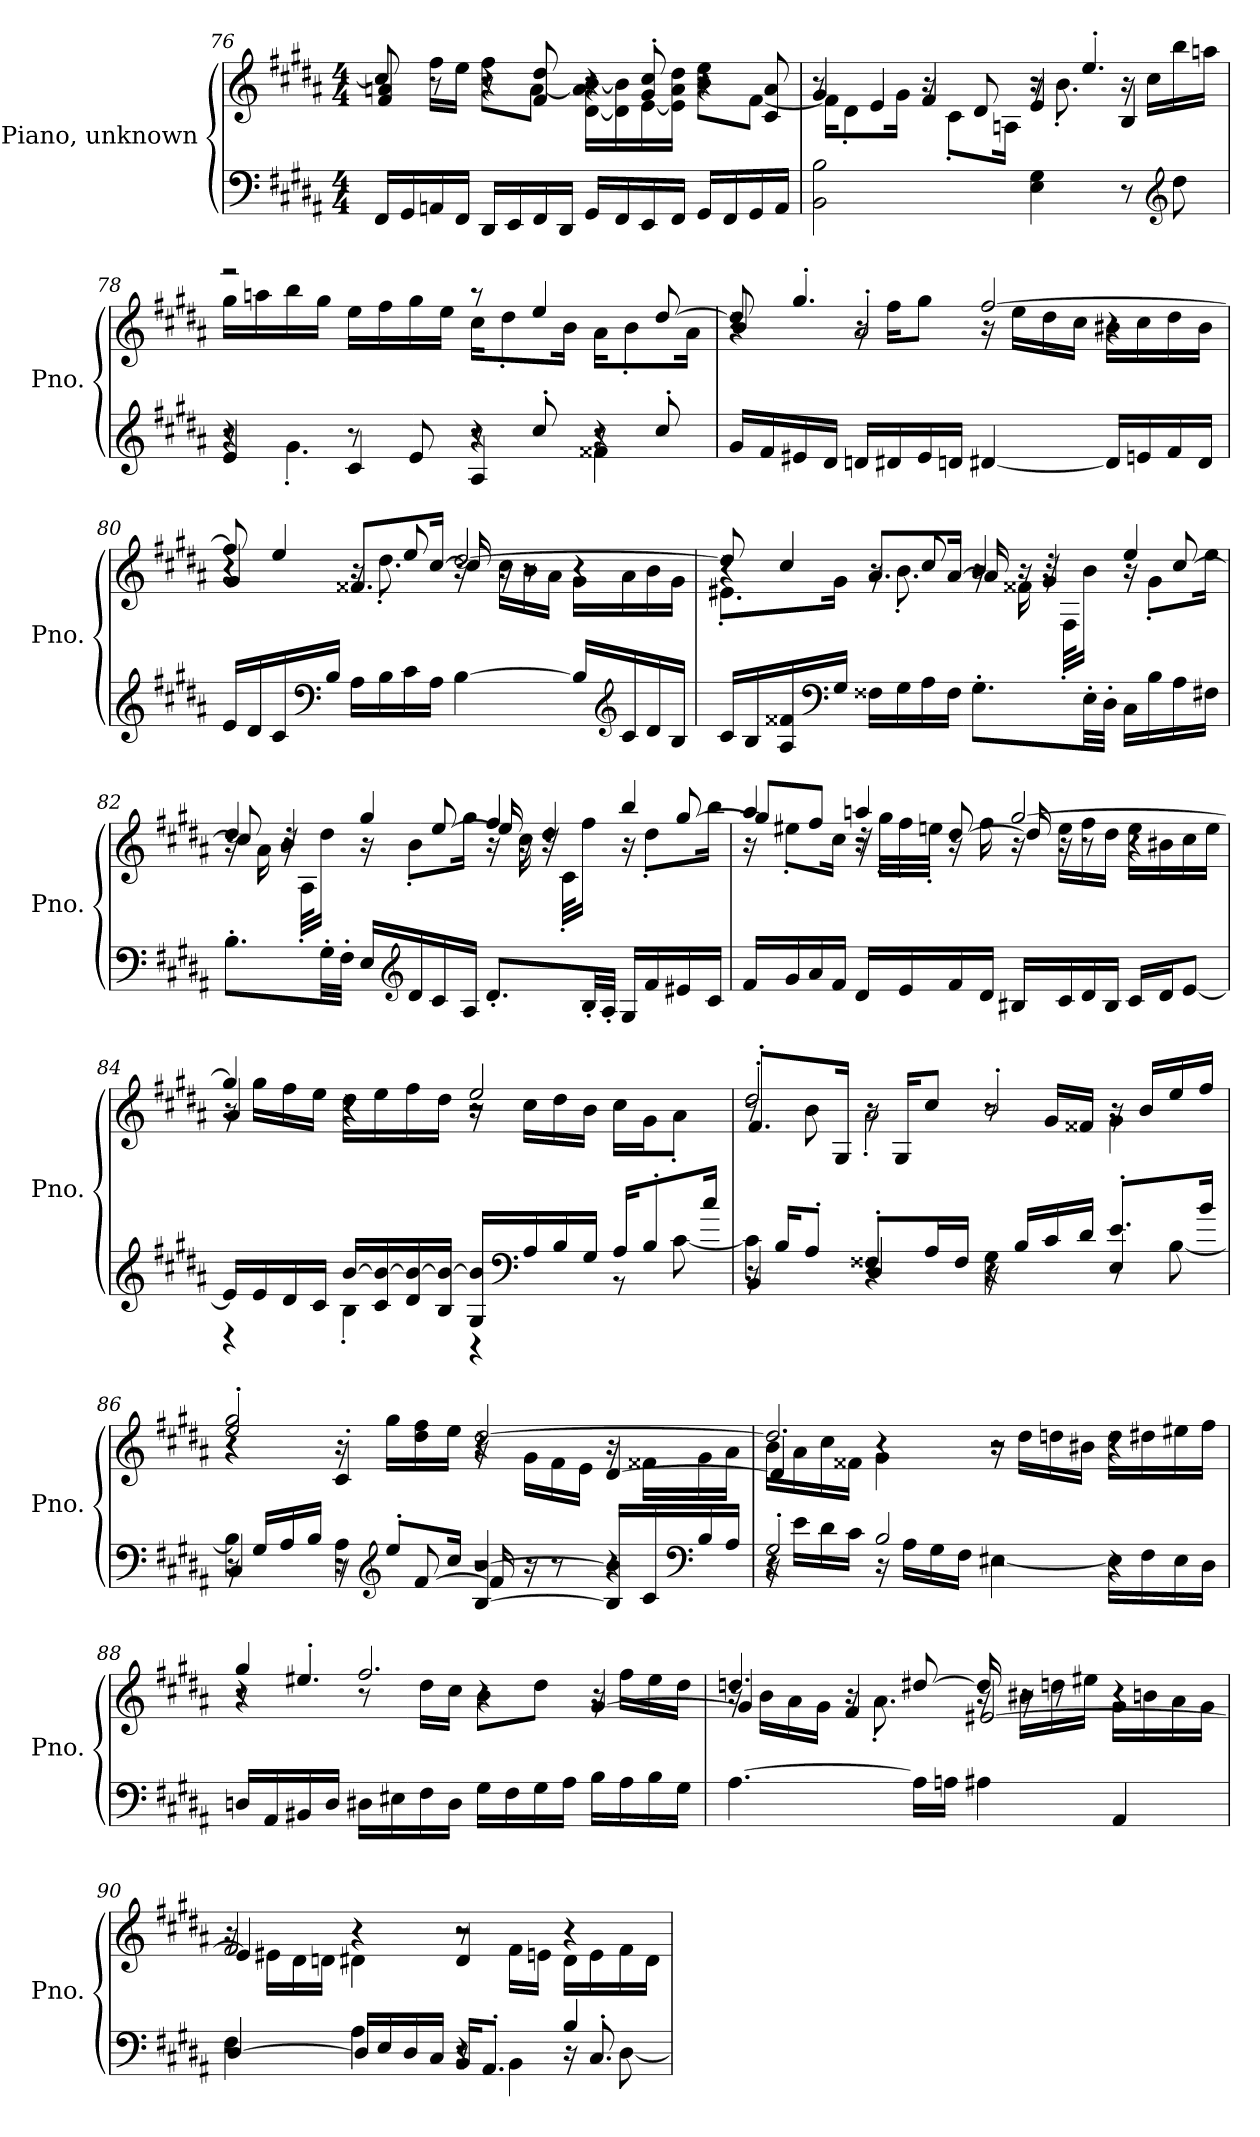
**kern	**kern
*part1	*part1
*staff2	*staff1
*I"Piano, unknown	*
*I'Pno.	*
*clefF4	*clefG2
*k[f#c#g#d#a#]	*k[f#c#g#d#a#]
*M4/4	*M4/4
=76	=76
*	*^
*	*	*^
16FF#/LL	8cc#/]	8r	4f#/ 4an/
16GG#/	.	.	.
16AAn/	8r	16ff#\LL	.
16FF#/JJ	.	16ee\JJ	.
16DD#/LL	8r	8ff#\L	4r
16EE/	.	.	.
16FF#/	8f#/ 8dd#/	[8a\J	.
16DD#/JJ	.	.	.
16GG#/LL	8r	[16d#\ 16a\] [16b\LL	4r
16FF#/	.	16d#\] 16b\]	.
16EE/	8g#/' 8cc#/'	[16e\	.
16FF#/JJ	.	16e\] 16a\ 16dd#\JJ	.
16GG#/LL	4r	8b\ 8ee\L	8r
16FF#/	.	.	.
16GG#/	.	[8f#\J	8c#/ 8a/
16AA/JJ	.	.	.
!!LO:LB:g=z	!!	!!
=77	=77	=77	=77
2BB\ 2B\	4g#/	16f#\KL]	8r
.	.	8d#'\	.
.	.	.	4e/
.	.	16g#\Jk	.
.	4f#/	16r	.
.	.	8c#'\L	.
.	.	.	8d#/
.	.	16An\Jk	.
4E\ 4G#\	8r	16r	4e/
.	.	8.b'\	.
.	4.ee'/	.	.
8r	.	16r	4B/
.	.	16cc#\LL	.
*clefG2	*	*	*
8dd#\	.	16bb\	.
.	.	16aan\JJ	.
*	*	*v	*v
=78	=78	=78
*^	*	*
*	*^	*	*
4r	8r	4e/	2r	16gg#\LL
.	.	.	.	16aan\
.	4.g#'\	.	.	16bb\
.	.	.	.	16gg#\JJ
8r	.	4c#/	.	16ee\LL
.	.	.	.	16ff#\
8e/	.	.	.	16gg#\
.	.	.	.	16ee\JJ
8r	4r	4A#/	8r	16cc#\KL
.	.	.	.	8dd#'\
8cc#'/	.	.	4ee/	.
.	.	.	.	16b\Jk
8r	4f##X\	4r	.	16a#\KL
.	.	.	.	8b'\
8cc#'/	.	.	[8dd#/	.
.	.	.	.	16a#\Jk
*v	*v	*v	*	*
!!LO:PB:g=z
=79	=79	=79
*	*	*^
16g#/LL	8dd#/]	4r	4b/
16f#/	.	.	.
16e#X/	4.gg#'/	.	.
16d#/JJ	.	.	.
16dn/LL	.	16r	2a#'/
16d#X/	.	16ff#\KL	.
16e#/	.	8gg#\J	.
16dn/JJ	.	.	.
[4d#X/	[2ff#/	16r	.
.	.	16ee\LL	.
.	.	16dd#\	.
.	.	16cc#\JJ	.
16d#/LL]	.	16b#X\LL	4r
16en/	.	16cc#\	.
16f#/	.	16dd#\	.
16d#/JJ	.	16b#\JJ	.
=80	=80	=80	=80
16e/LL	8ff#/]	4r	4g#/
16d#/	.	.	.
16c#/	4ee/	.	.
*clefF4	*	*	*
16B/JJ	.	.	.
16A#\LL	.	16r	8.f##X/L
16B\	.	8.dd#'\	.
16c#\	8ee/	.	.
16A#\JJ	.	.	[16cc#/Jk
[4B\	[2dd#/	16r	16cc#/]
.	.	16cc#\LL	16r
.	.	16b\	8r
.	.	16a#\JJ	.
16B/LL]	.	16g#\LL	4r
*clefG2	*	*	*
16c#/	.	16a#\	.
16d#/	.	16b\	.
16B/JJ	.	16g#\JJ	.
!!LO:LB:g=z	!!	!!
=81	=81	=81	=81
16c#/LL	8dd#/]	8.e#X'\L	4r
16B/	.	.	.
16A#/ 16f##X/	4cc#/	.	.
*clefF4	*	*	*
16G#/JJ	.	16g#\Jk	.
16F##X\LL	.	16r	8.a#/L
16G#\	.	8.b'\	.
16A#\	8cc#/	.	.
16F##\JJ	.	.	[16a#/Jk
8.G#'\L	4b/	16r	16a#/]
.	.	16f##X\	16r
.	.	32r	4g#/
.	.	32F#'\KLL	.
32E'\LL	.	16b\JJ	.
32D#'\JJJ	.	.	.
16C#\LL	4ee/	16r	.
16B\	.	8g#'\L	.
16A#\	.	.	[8cc#/
16F#X\JJ	.	16ee\Jk	.
!!LO:LB:g=z	!!	!!
=82	=82	=82	=82
8.B'\L	4dd#/	16r	8cc#/]
.	.	16a#\	.
.	.	32r	4b/
.	.	32A#'\KLL	.
32G#'\LL	.	16dd#\JJ	.
32F#'\JJJ	.	.	.
16E/LL	4gg#/	16r	.
*clefG2	*	*	*
16d#/	.	8b'\L	.
16c#/	.	.	[8ee/
16A#/JJ	.	16gg#\Jk	.
8.d#'/L	4ff#/	16r	16ee/]
.	.	16cc#\	16r
.	.	32r	4dd#/
.	.	32c#'\KLL	.
32B'/LL	.	16ff#\JJ	.
32A#'/JJJ	.	.	.
16G#/LL	4bb/	16r	.
16f#/	.	8dd#'\L	.
16e#X/	.	.	[8gg#/
16c#/JJ	.	16bb\Jk	.
!!LO:LB:g=z	!!	!!
=83	=83	=83	=83
16f#/LL	4aa#/	16r	8gg#/L]
16g#/	.	8ee#X'\L	.
16a#/	.	.	8ff#/J
16f#/JJ	.	16cc#\Jk	.
16d#/LL	4aan/	32r	8r
.	.	32gg#'\LLL	.
16e/	.	32ff#'\	.
.	.	32een'\JJJ	.
16f#/	.	16r	[8dd#/
16d#/JJ	.	16ff#\	.
16B#X/LL	[2gg#/	16r	16dd#/]
16c#/	.	16ee\LL	16r
16d#/	.	16ff#\	8r
16B#/JJ	.	16dd#\JJ	.
16c#/LL	.	16ee\LL	4r
16d#/J	.	16b#X\	.
[8e/J	.	16cc#\	.
.	.	16ee\JJ	.
!!LO:LB:g=z	!!	!!
=84	=84	=84	=84
*^	*	*	*
16e/LL]	4r	4gg#/]	16r	4a#/
16e/	.	.	16gg#\LL	.
16d#/	.	.	16ff#\	.
16c#/JJ	.	.	16ee\JJ	.
[16b/LL	4B'\	4r	16dd#\LL	4r
16c#/ 16b/_	.	.	16ee\	.
16d#/ 16b/_	.	.	16ff#\	.
16B/ 16b/_JJ	.	.	16dd#\JJ	.
16G#/ 16b/]LL	4r	2ee/	16r	2r
*clefF4	*	*	*	*
16A#/	.	.	16cc#\LL	.
16B/	.	.	16dd#\	.
16G#/JJ	.	.	16b\JJ	.
16A#/KL	8r	.	16cc#\LL	.
8B'/	.	.	16g#\J	.
.	[8c#\	.	8a#'\J	.
16cc#/Jk	.	.	.	.
=85	=85	=85	=85	=85
*	*^	*	*	*
16r	4c#\]	4BB/	2dd#'/	8r	8.f#'/L
16B/KL	.	.	.	.	.
8A#'/J	.	.	.	8b\	.
.	.	.	.	.	16G#/Jk
8F##X'/L	4r	4D#/	.	2a#'\	16r
.	.	.	.	.	16G#/KL
16A#/L	.	.	.	.	8cc#/J
16F##/JJ	.	.	.	.	.
16r	4G#\	4r	2b'/	.	8r
16B/LL	.	.	.	.	.
16c#/	.	.	.	.	16g#/LL
16d#/JJ	.	.	.	.	16f##X/JJ
8.e'/L	8r	4E/	.	4g#\	16r
.	.	.	.	.	16b/LL
.	[8B\	.	.	.	16ee/
16b/Jk	.	.	.	.	16ff#/JJ
!!LO:LB:g=z	!!	!!
=86	=86	=86	=86	=86	=86
16r	4B\]	4C#/	2ee/' 2gg#/'	4r	4r
16G#/LL	.	.	.	.	.
16A#/	.	.	.	.	.
16B/JJ	.	.	.	.	.
16r	4A#\	8r	.	16r	4c#'/
*clefG2	*	*	*	*	*
8ee'/L	.	.	.	16gg#\LL	.
.	.	[8f#/	.	16dd#\ 16ff#\	.
16cc#/Jk	.	.	.	16ee\JJ	.
[4B/ [4b/	2r	16f#/]	[2dd#/	16r	4r
.	.	16r	.	16g#\LL	.
.	.	8r	.	16f#\	.
.	.	.	.	16e\JJ	.
16B/] 16b/]LL	.	4r	.	16r	[4d#/
16c#/	.	.	.	16f##X\LL	.
*clefF4	*	*	*	*	*
16B/	.	.	.	16g#\	.
16A#/JJ	.	.	.	16a#\JJ	.
=87	=87	=87	=87	=87	=87
4r	16r	2G#'/	2.dd#/]	16b\LL	4d#/]
.	16e\LL	.	.	16a#\	.
.	16d#\	.	.	16cc#\	.
.	16c#\JJ	.	.	16f##X\JJ	.
2B/	16r	.	.	4g#\	4r
.	16A#\LL	.	.	.	.
.	16G#\	.	.	.	.
.	16F#\JJ	.	.	.	.
.	[4E#X\	2r	.	16r	2r
.	.	.	.	16dd#\LL	.
.	.	.	.	16ddn\	.
.	.	.	.	16b#X\JJ	.
4r	16E#\LL]	.	4r	16dd\LL	.
.	16F#\	.	.	16dd#X\	.
.	16E#\	.	.	16ee#X\	.
.	16D#\JJ	.	.	16ff#\JJ	.
*v	*v	*v	*	*	*
!!LO:PB:g=z	!!	!!
=88	=88	=88	=88
16Dn/LL	4gg#/	4r	8r
16AA#/	.	.	.
16BB#X/	.	.	4.ee#X'/
16D/JJ	.	.	.
16D#X\LL	2.ff#/	8r	.
16E#X\	.	.	.
16F#\	.	16dd#\LL	.
16D#\JJ	.	16cc#\JJ	.
16G#\LL	.	8b\L	4r
16F#\	.	.	.
16G#\	.	8dd#\J	.
16A#\JJ	.	.	.
16B\LL	.	16r	[4g#/
16A#\	.	16ff#\LL	.
16B\	.	16ee#\	.
16G#\JJ	.	16dd#\JJ	.
=89	=89	=89	=89
[4.A#\	4.ddn/	16r	4g#/]
.	.	16b\LL	.
.	.	16a#\	.
.	.	16g#\JJ	.
.	.	16r	4f#/
.	.	8.a#'\	.
16A#\LL]	[8dd#X/	.	.
16An\JJ	.	.	.
4A#X\	16dd#/]	16r	[2e#X/
.	16r	16b#X\LL	.
.	8r	16ddn\	.
.	.	16ee#X\JJ	.
4AA#/	4r	16g#\LL	.
.	.	16bn\	.
.	.	16a#\	.
.	.	16g#\JJ	.
!!LO:LB:g=z	!!	!!
=90	=90	=90	=90
*^	*	*	*
*	*^	*	*	*
2r	4F#\	[4D#/	2f#/	16r	4e#/]
.	.	.	.	16e#X\LL	.
.	.	.	.	16d#\	.
.	.	.	.	16dn\JJ	.
.	4A#\	16D#/LL]	.	4d#X\	4r
.	.	16E/	.	.	.
.	.	16D#/	.	.	.
.	.	16C#/JJ	.	.	.
4r	8r	16BB/KL	4d#/	8r	2r
.	.	8.AA#'/J	.	.	.
.	4BB\	.	.	16f#\LL	.
.	.	.	.	16en\JJ	.
4B/	.	16r	4r	16d#\LL	.
.	.	8.C#'/	.	16e\	.
.	[8D#\	.	.	16f#\	.
.	.	.	.	16d#\JJ	.
*v	*v	*v	*	*	*
*	*v	*v	*v
=	=
*-	*-
